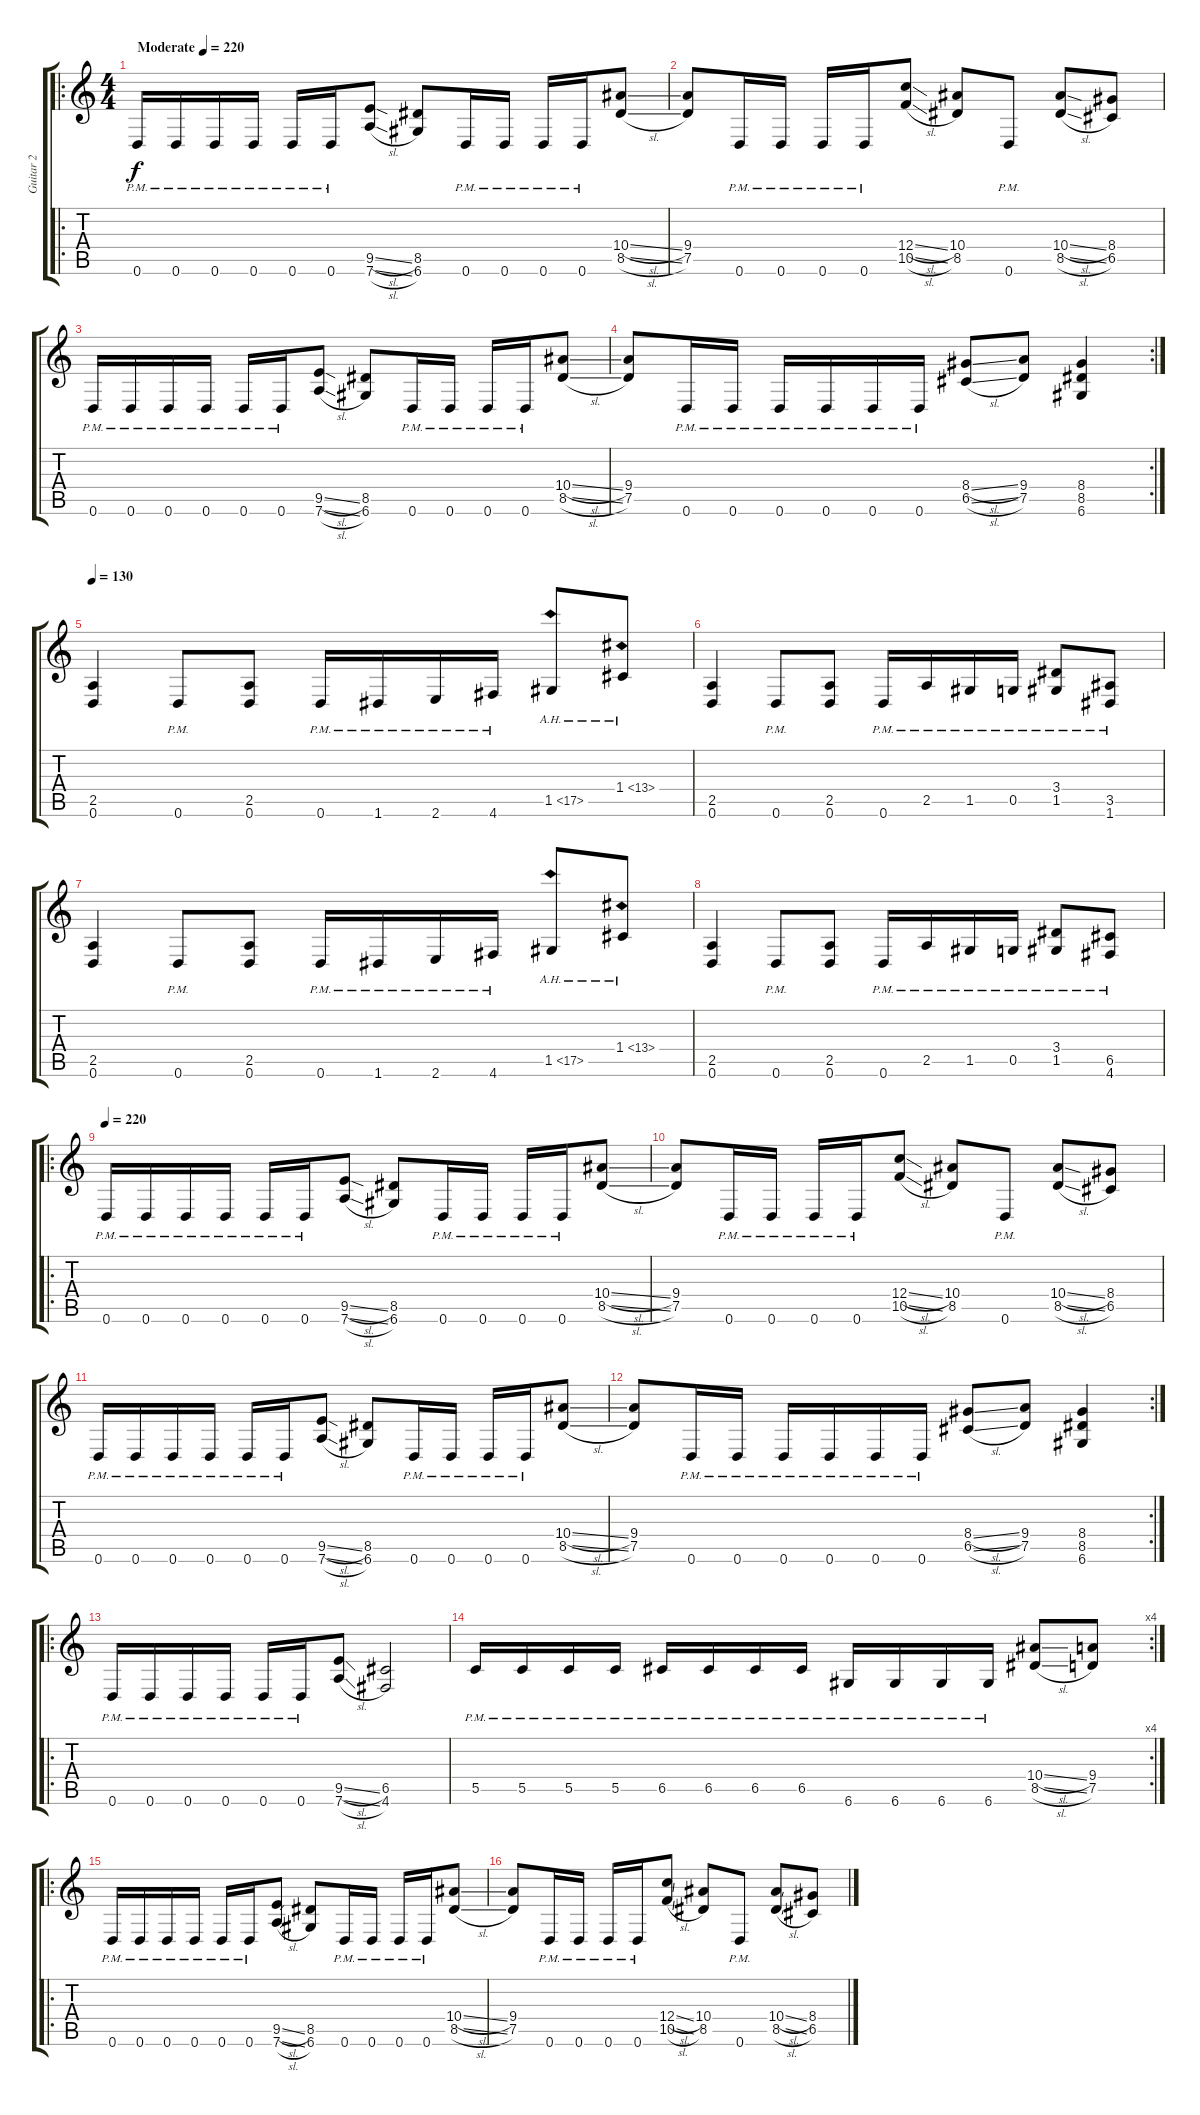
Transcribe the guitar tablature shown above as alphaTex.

\track ("Guitar 2" "Guitar 2") {instrument distortionguitar}
\staff {score tabs}
\tuning (D4 A3 F3 C3 G2 D2) {hide}
\ro
\ts (4 4)
\tempo (220 "Moderate")
\clef g2
\ks c
0.6{pm}.16{dy f instrument distortionguitar} 0.6{pm}.16 0.6{pm}.16 0.6{pm}.16 0.6{pm}.16 0.6{pm}.16 (9.5{sl} 7.6{sl}).8 (8.5 6.6).8 0.6{pm}.16 0.6{pm}.16 0.6{pm}.16 0.6{pm}.16 (10.4{sl} 8.5{sl}).8 |
(9.4 7.5).8 0.6{pm}.16 0.6{pm}.16 0.6{pm}.16 0.6{pm}.16 (12.4{sl} 10.5{sl}).8 (10.4 8.5).8 0.6{pm}.8 (10.4{sl} 8.5{sl}).8 (8.4 6.5).8 |
0.6{pm}.16 0.6{pm}.16 0.6{pm}.16 0.6{pm}.16 0.6{pm}.16 0.6{pm}.16 (9.5{sl} 7.6{sl}).8 (8.5 6.6).8 0.6{pm}.16 0.6{pm}.16 0.6{pm}.16 0.6{pm}.16 (10.4{sl} 8.5{sl}).8 |
\rc 2
(9.4 7.5).8 0.6{pm}.16 0.6{pm}.16 0.6{pm}.16 0.6{pm}.16 0.6{pm}.16 0.6{pm}.16 (8.4{sl} 6.5{sl}).8 (9.4 7.5).8 (8.4 8.5 6.6).4 |
\tempo 130
(2.5 0.6).4 0.6{pm}.8 (2.5 0.6).8 0.6{pm}.16 1.6{pm}.16 2.6{pm}.16 4.6{pm}.16 1.5{ah 16}.8 1.4{ah 12}.8 |
(2.5 0.6).4 0.6{pm}.8 (2.5 0.6).8 0.6{pm}.16 2.5{pm}.16 1.5{pm}.16 0.5{pm}.16 (3.4{pm} 1.5{pm}).8 (3.5{pm} 1.6{pm}).8 |
(2.5 0.6).4 0.6{pm}.8 (2.5 0.6).8 0.6{pm}.16 1.6{pm}.16 2.6{pm}.16 4.6{pm}.16 1.5{ah 16}.8 1.4{ah 12}.8 |
(2.5 0.6).4 0.6{pm}.8 (2.5 0.6).8 0.6{pm}.16 2.5{pm}.16 1.5{pm}.16 0.5{pm}.16 (3.4{pm} 1.5{pm}).8 (6.5{pm} 4.6{pm}).8 |
\ro
\tempo 220
0.6{pm}.16 0.6{pm}.16 0.6{pm}.16 0.6{pm}.16 0.6{pm}.16 0.6{pm}.16 (9.5{sl} 7.6{sl}).8 (8.5 6.6).8 0.6{pm}.16 0.6{pm}.16 0.6{pm}.16 0.6{pm}.16 (10.4{sl} 8.5{sl}).8 |
(9.4 7.5).8 0.6{pm}.16 0.6{pm}.16 0.6{pm}.16 0.6{pm}.16 (12.4{sl} 10.5{sl}).8 (10.4 8.5).8 0.6{pm}.8 (10.4{sl} 8.5{sl}).8 (8.4 6.5).8 |
0.6{pm}.16 0.6{pm}.16 0.6{pm}.16 0.6{pm}.16 0.6{pm}.16 0.6{pm}.16 (9.5{sl} 7.6{sl}).8 (8.5 6.6).8 0.6{pm}.16 0.6{pm}.16 0.6{pm}.16 0.6{pm}.16 (10.4{sl} 8.5{sl}).8 |
\rc 2
(9.4 7.5).8 0.6{pm}.16 0.6{pm}.16 0.6{pm}.16 0.6{pm}.16 0.6{pm}.16 0.6{pm}.16 (8.4{sl} 6.5{sl}).8 (9.4 7.5).8 (8.4 8.5 6.6).4 |
\ro
0.6{pm}.16 0.6{pm}.16 0.6{pm}.16 0.6{pm}.16 0.6{pm}.16 0.6{pm}.16 (9.5{sl} 7.6{sl}).8 (6.5 4.6).2 |
\rc 4
5.5{pm}.16 5.5{pm}.16 5.5{pm}.16 5.5{pm}.16 6.5{pm}.16 6.5{pm}.16 6.5{pm}.16 6.5{pm}.16 6.6{pm}.16 6.6{pm}.16 6.6{pm}.16 6.6{pm}.16 (10.4{sl} 8.5{sl}).8 (9.4 7.5).8 |
\ro
0.6{pm}.16 0.6{pm}.16 0.6{pm}.16 0.6{pm}.16 0.6{pm}.16 0.6{pm}.16 (9.5{sl} 7.6{sl}).8 (8.5 6.6).8 0.6{pm}.16 0.6{pm}.16 0.6{pm}.16 0.6{pm}.16 (10.4{sl} 8.5{sl}).8 |
(9.4 7.5).8 0.6{pm}.16 0.6{pm}.16 0.6{pm}.16 0.6{pm}.16 (12.4{sl} 10.5{sl}).8 (10.4 8.5).8 0.6{pm}.8 (10.4{sl} 8.5{sl}).8 (8.4 6.5).8
